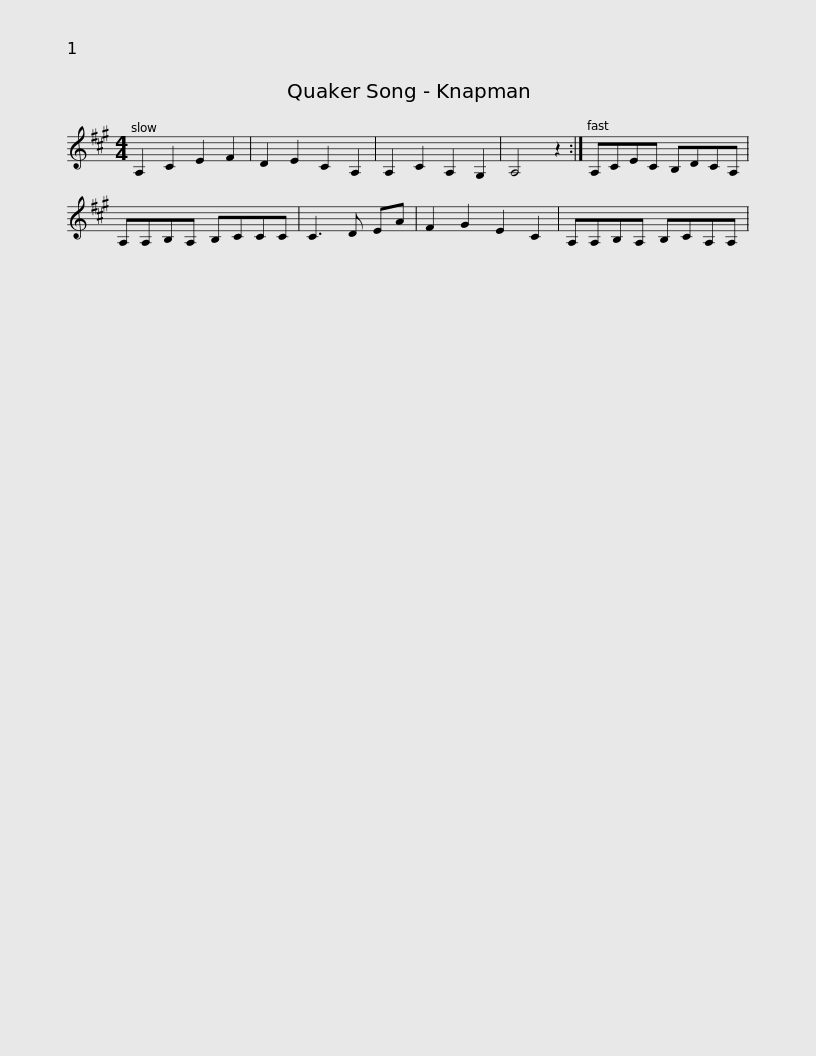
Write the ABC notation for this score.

X:1
L:1/8
M:4/4
I:linebreak $
K:A
V:1 treble
V:1
 A,2 C2 E2 F2 | D2 E2 C2 A,2 | A,2 C2 A,2 G,2 | A,4 z2 :| A,CEC B,DCA, |$ %5
 A,A,B,A, B,CCC | C3 D EA | F2 G2 E2 C2 | A,A,B,A, B,CA,A, | %9
